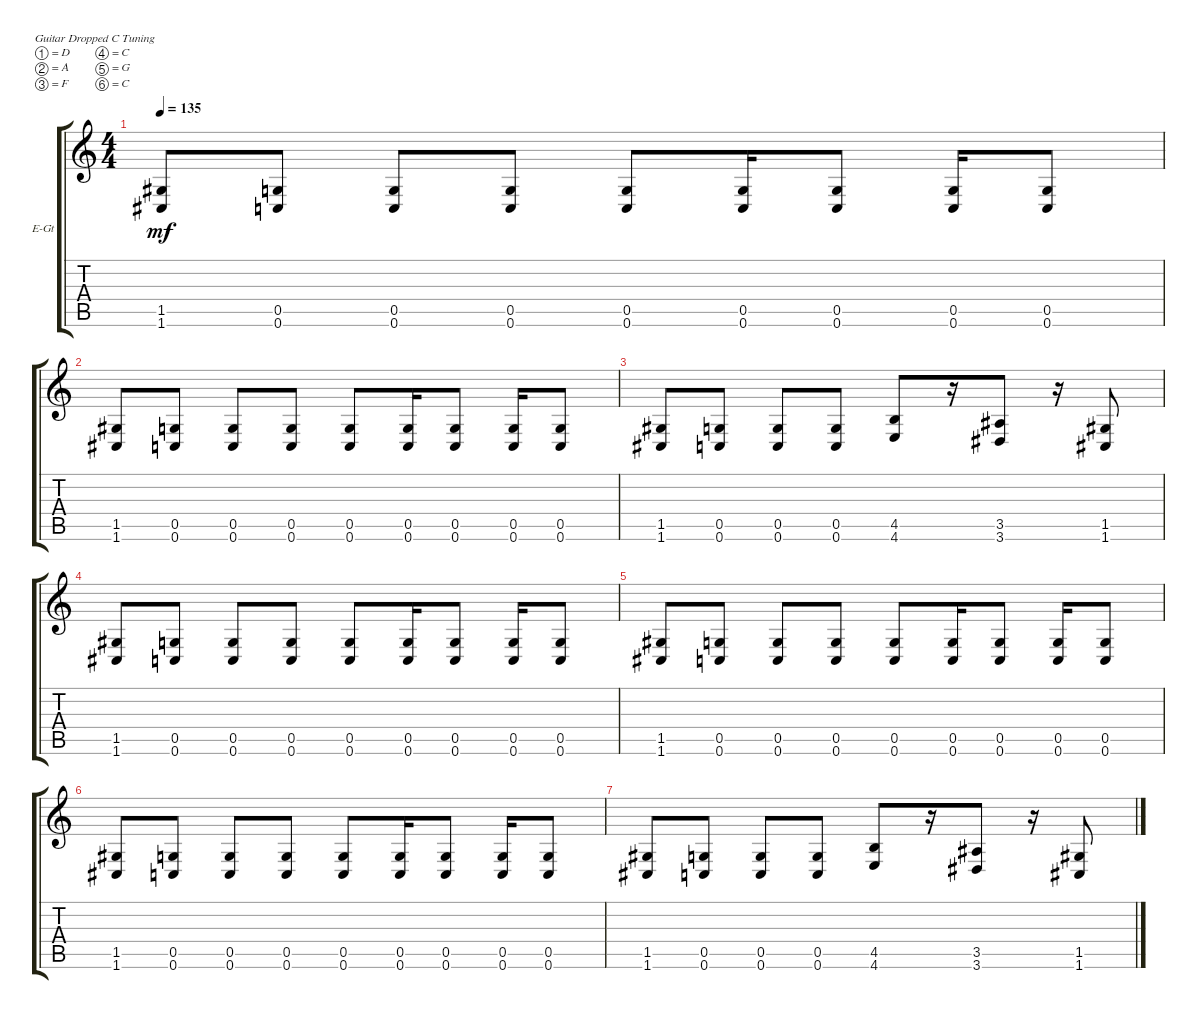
\defaultSystemsLayout 4
\bracketExtendMode groupsimilarinstruments
\firstSystemTrackNameOrientation horizontal
\otherSystemsTrackNameOrientation horizontal
\track ("Electric Guitar" "E-Gt") {instrument distortionguitar}
\staff {score tabs}
\tuning (D4 A3 F3 C3 G2 C2)
\ts (4 4)
\tempo 135
\clef g2
\ks c
(1.6 1.5).8{dy mf} (0.6 0.5).8 (0.6 0.5).8 (0.6 0.5).8 (0.6 0.5).8 (0.6 0.5).16 (0.6 0.5).8 (0.6 0.5).16 (0.6 0.5).8 |
(1.6 1.5).8 (0.6 0.5).8 (0.6 0.5).8 (0.6 0.5).8 (0.6 0.5).8 (0.6 0.5).16 (0.6 0.5).8 (0.6 0.5).16 (0.6 0.5).8 |
(1.6 1.5).8 (0.6 0.5).8 (0.6 0.5).8 (0.6 0.5).8 (4.6 4.5).8 r.16 (3.6 3.5).8 r.16 (1.6 1.5).8 |
(1.6 1.5).8 (0.6 0.5).8 (0.6 0.5).8 (0.6 0.5).8 (0.6 0.5).8 (0.6 0.5).16 (0.6 0.5).8 (0.6 0.5).16 (0.6 0.5).8 |
(1.6 1.5).8 (0.6 0.5).8 (0.6 0.5).8 (0.6 0.5).8 (0.6 0.5).8 (0.6 0.5).16 (0.6 0.5).8 (0.6 0.5).16 (0.6 0.5).8 |
(1.6 1.5).8 (0.6 0.5).8 (0.6 0.5).8 (0.6 0.5).8 (0.6 0.5).8 (0.6 0.5).16 (0.6 0.5).8 (0.6 0.5).16 (0.6 0.5).8 |
(1.6 1.5).8 (0.6 0.5).8 (0.6 0.5).8 (0.6 0.5).8 (4.6 4.5).8 r.16 (3.6 3.5).8 r.16 (1.6 1.5).8
